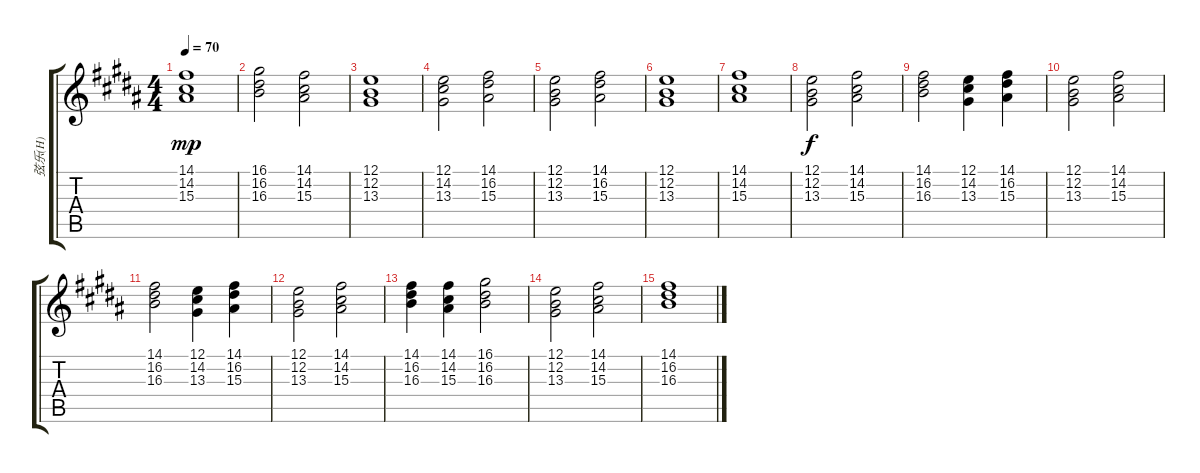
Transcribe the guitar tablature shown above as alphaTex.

\track ("弦乐(H)" "弦乐(H)") {instrument stringensemble2}
\staff {score tabs}
\tuning (E4 B3 G3 D3 A2 E2) {hide}
\ts (4 4)
\tempo 70
\clef g2
\ks b
(14.1 14.2 15.3).1{dy mp} |
(16.1 16.2 16.3).2 (14.1 14.2 15.3).2 |
(12.1 12.2 13.3).1 |
(12.1 14.2 13.3).2 (14.1 16.2 15.3).2 |
(12.1 12.2 13.3).2 (14.1 16.2 15.3).2 |
(12.1 12.2 13.3).1 |
(14.1 14.2 15.3).1 |
(12.1 12.2 13.3).2{dy f} (14.1 14.2 15.3).2 |
(14.1 16.2 16.3).2 (12.1 14.2 13.3).4 (14.1 16.2 15.3).4 |
(12.1 12.2 13.3).2 (14.1 14.2 15.3).2 |
(14.1 16.2 16.3).2 (12.1 14.2 13.3).4 (14.1 16.2 15.3).4 |
(12.1 12.2 13.3).2 (14.1 14.2 15.3).2 |
(14.1 16.2 16.3).4 (14.1 14.2 15.3).4 (16.1 16.2 16.3).2 |
(12.1 12.2 13.3).2 (14.1 14.2 15.3).2 |
(14.1 16.2 16.3).1
